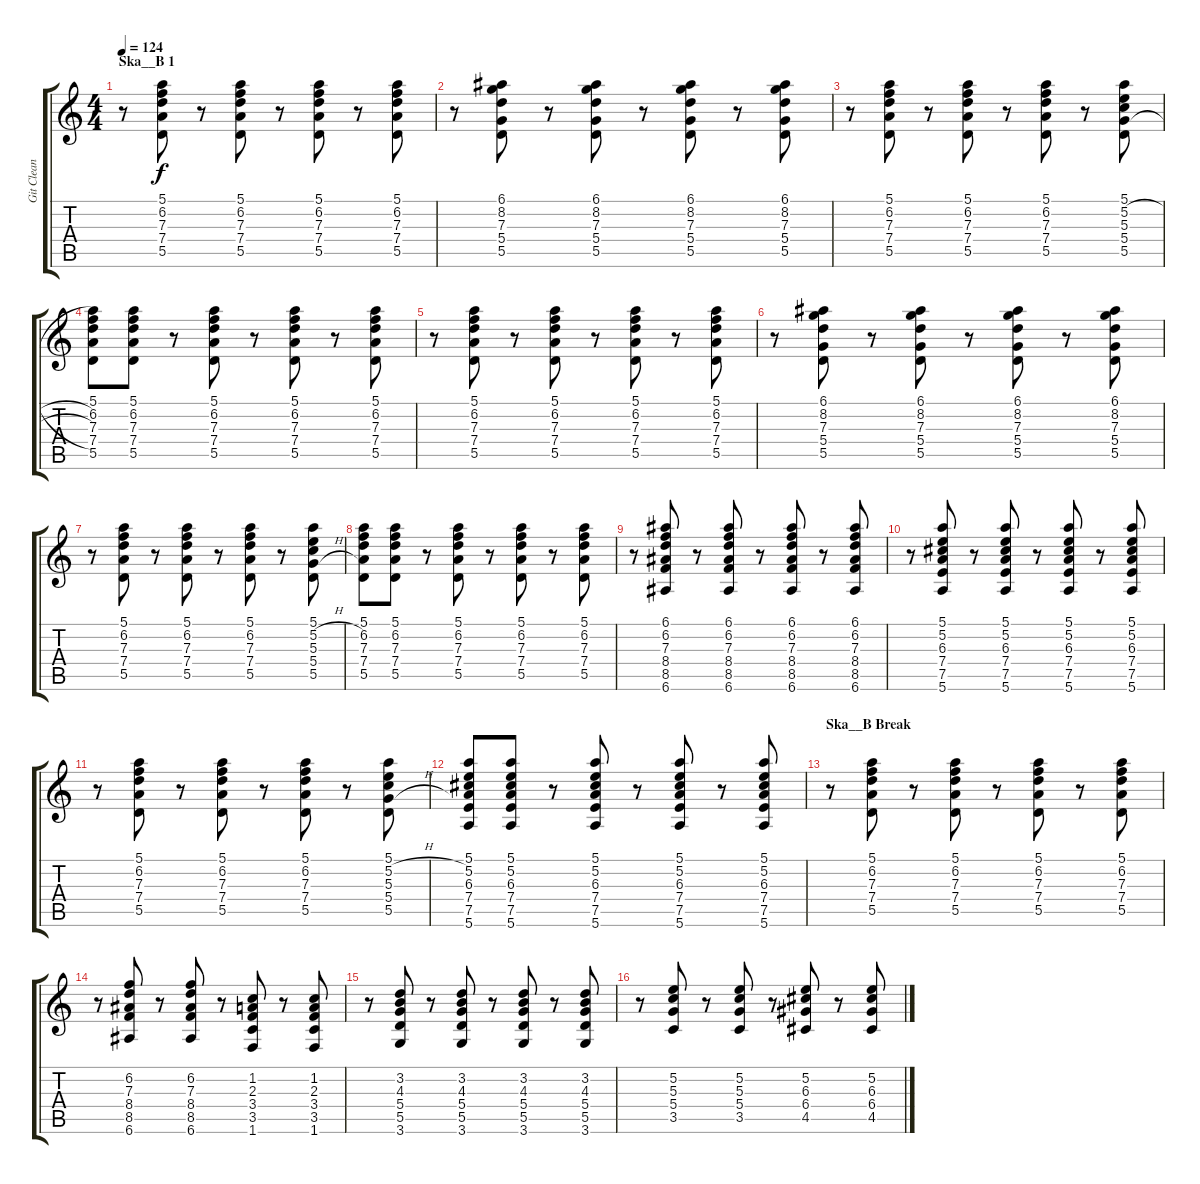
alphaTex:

\track ("Git Clean" "Git Clean") {instrument electricguitarclean}
\staff {score tabs}
\tuning (E4 B3 G3 D3 A2 E2) {hide}
\ts (4 4)
\section ("" "Ska__B 1")
\tempo 124
\clef g2
\ks c
r.8{dy f} (5.1 6.2 7.3 7.4 5.5).8 r.8 (5.1 6.2 7.3 7.4 5.5).8 r.8 (5.1 6.2 7.3 7.4 5.5).8 r.8 (5.1 6.2 7.3 7.4 5.5).8 |
r.8 (6.1 8.2 7.3 5.4 5.5).8 r.8 (6.1 8.2 7.3 5.4 5.5).8 r.8 (6.1 8.2 7.3 5.4 5.5).8 r.8 (6.1 8.2 7.3 5.4 5.5).8 |
r.8 (5.1 6.2 7.3 7.4 5.5).8 r.8 (5.1 6.2 7.3 7.4 5.5).8 r.8 (5.1 6.2 7.3 7.4 5.5).8 r.8 (5.1 5.2{h} 5.3{h} 5.4{h} 5.5).8 |
(5.1 6.2 7.3 7.4 5.5).8 (5.1 6.2 7.3 7.4 5.5).8 r.8 (5.1 6.2 7.3 7.4 5.5).8 r.8 (5.1 6.2 7.3 7.4 5.5).8 r.8 (5.1 6.2 7.3 7.4 5.5).8 |
r.8 (5.1 6.2 7.3 7.4 5.5).8 r.8 (5.1 6.2 7.3 7.4 5.5).8 r.8 (5.1 6.2 7.3 7.4 5.5).8 r.8 (5.1 6.2 7.3 7.4 5.5).8 |
r.8 (6.1 8.2 7.3 5.4 5.5).8 r.8 (6.1 8.2 7.3 5.4 5.5).8 r.8 (6.1 8.2 7.3 5.4 5.5).8 r.8 (6.1 8.2 7.3 5.4 5.5).8 |
r.8 (5.1 6.2 7.3 7.4 5.5).8 r.8 (5.1 6.2 7.3 7.4 5.5).8 r.8 (5.1 6.2 7.3 7.4 5.5).8 r.8 (5.1 5.2{h} 5.3{h} 5.4{h} 5.5).8 |
(5.1 6.2 7.3 7.4 5.5).8 (5.1 6.2 7.3 7.4 5.5).8 r.8 (5.1 6.2 7.3 7.4 5.5).8 r.8 (5.1 6.2 7.3 7.4 5.5).8 r.8 (5.1 6.2 7.3 7.4 5.5).8 |
r.8 (6.1 6.2 7.3 8.4 8.5 6.6).8 r.8 (6.1 6.2 7.3 8.4 8.5 6.6).8 r.8 (6.1 6.2 7.3 8.4 8.5 6.6).8 r.8 (6.1 6.2 7.3 8.4 8.5 6.6).8 |
r.8 (5.1 5.2 6.3 7.4 7.5 5.6).8 r.8 (5.1 5.2 6.3 7.4 7.5 5.6).8 r.8 (5.1 5.2 6.3 7.4 7.5 5.6).8 r.8 (5.1 5.2 6.3 7.4 7.5 5.6).8 |
r.8 (5.1 6.2 7.3 7.4 5.5).8 r.8 (5.1 6.2 7.3 7.4 5.5).8 r.8 (5.1 6.2 7.3 7.4 5.5).8 r.8 (5.1 5.2{h} 5.3{h} 5.4{h} 5.5).8 |
(5.1 5.2 6.3 7.4 7.5 5.6).8 (5.1 5.2 6.3 7.4 7.5 5.6).8 r.8 (5.1 5.2 6.3 7.4 7.5 5.6).8 r.8 (5.1 5.2 6.3 7.4 7.5 5.6).8 r.8 (5.1 5.2 6.3 7.4 7.5 5.6).8 |
\section ("" "Ska__B Break")
r.8 (5.1 6.2 7.3 7.4 5.5).8 r.8 (5.1 6.2 7.3 7.4 5.5).8 r.8 (5.1 6.2 7.3 7.4 5.5).8 r.8 (5.1 6.2 7.3 7.4 5.5).8 |
r.8 (6.2 7.3 8.4 8.5 6.6).8 r.8 (6.2 7.3 8.4 8.5 6.6).8 r.8 (1.2 2.3 3.4 3.5 1.6).8 r.8 (1.2 2.3 3.4 3.5 1.6).8 |
r.8 (3.2 4.3 5.4 5.5 3.6).8 r.8 (3.2 4.3 5.4 5.5 3.6).8 r.8 (3.2 4.3 5.4 5.5 3.6).8 r.8 (3.2 4.3 5.4 5.5 3.6).8 |
r.8 (5.2 5.3 5.4 3.5).8 r.8 (5.2 5.3 5.4 3.5).8 r.8 (5.2 6.3 6.4 4.5).8 r.8 (5.2 6.3 6.4 4.5).8
